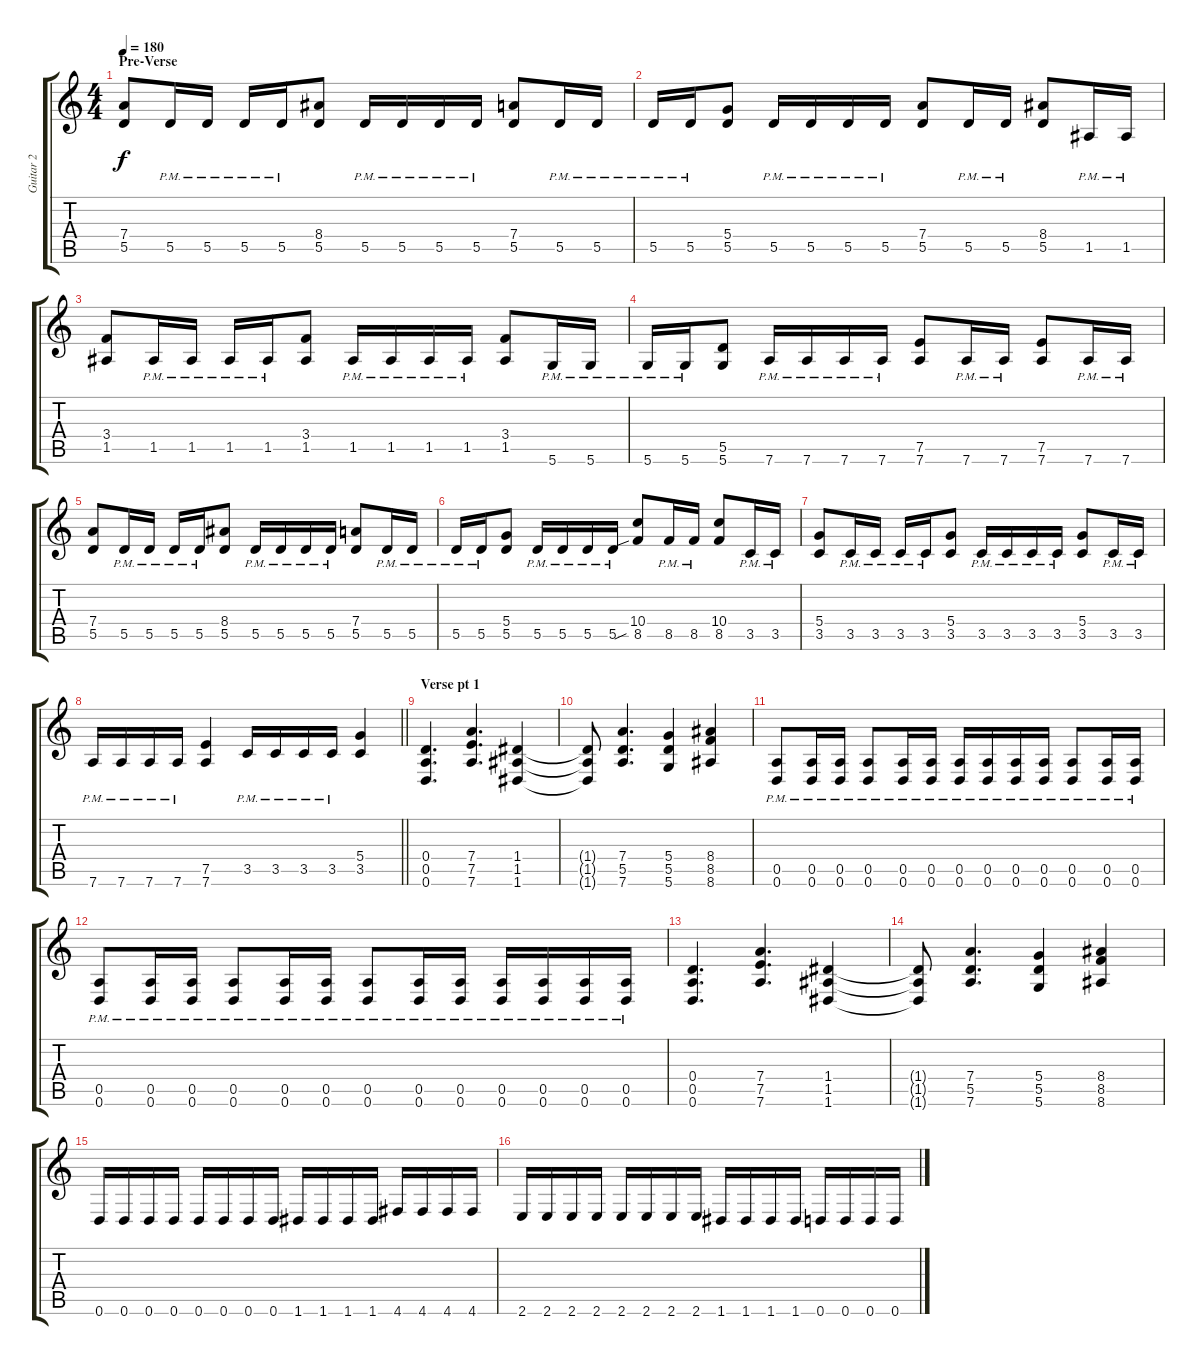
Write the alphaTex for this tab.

\track ("Guitar 2" "Guitar 2") {instrument overdrivenguitar}
\staff {score tabs}
\tuning (E4 B3 G3 D3 A2 D2) {hide}
\ts (4 4)
\section ("" "Pre-Verse")
\tempo 180
\clef g2
\ks c
(7.4 5.5).8{dy f} 5.5{pm}.16 5.5{pm}.16 5.5{pm}.16 5.5{pm}.16 (8.4 5.5).8 5.5{pm}.16 5.5{pm}.16 5.5{pm}.16 5.5{pm}.16 (7.4 5.5).8 5.5{pm}.16 5.5{pm}.16 |
5.5{pm}.16 5.5{pm}.16 (5.4 5.5).8 5.5{pm}.16 5.5{pm}.16 5.5{pm}.16 5.5{pm}.16 (7.4 5.5).8 5.5{pm}.16 5.5{pm}.16 (8.4 5.5).8 1.5{pm}.16 1.5{pm}.16 |
(3.4 1.5).8 1.5{pm}.16 1.5{pm}.16 1.5{pm}.16 1.5{pm}.16 (3.4 1.5).8 1.5{pm}.16 1.5{pm}.16 1.5{pm}.16 1.5{pm}.16 (3.4 1.5).8 5.6{pm}.16 5.6{pm}.16 |
5.6{pm}.16 5.6{pm}.16 (5.5 5.6).8 7.6{pm}.16 7.6{pm}.16 7.6{pm}.16 7.6{pm}.16 (7.5 7.6).8 7.6{pm}.16 7.6{pm}.16 (7.5 7.6).8 7.6{pm}.16 7.6{pm}.16 |
(7.4 5.5).8 5.5{pm}.16 5.5{pm}.16 5.5{pm}.16 5.5{pm}.16 (8.4 5.5).8 5.5{pm}.16 5.5{pm}.16 5.5{pm}.16 5.5{pm}.16 (7.4 5.5).8 5.5{pm}.16 5.5{pm}.16 |
5.5{pm}.16 5.5{pm}.16 (5.4 5.5).8 5.5{pm}.16 5.5{pm}.16 5.5{pm}.16 5.5{pm}.16 (10.4 8.5{sib}).8 8.5{pm}.16 8.5{pm}.16 (10.4 8.5).8 3.5{pm}.16 3.5{pm}.16 |
(5.4 3.5).8 3.5{pm}.16 3.5{pm}.16 3.5{pm}.16 3.5{pm}.16 (5.4 3.5).8 3.5{pm}.16 3.5{pm}.16 3.5{pm}.16 3.5{pm}.16 (5.4 3.5).8 3.5{pm}.16 3.5{pm}.16 |
\barLineRight lightlight
7.6{pm}.16 7.6{pm}.16 7.6{pm}.16 7.6{pm}.16 (7.5 7.6).4 3.5{pm}.16 3.5{pm}.16 3.5{pm}.16 3.5{pm}.16 (5.4 3.5).4 |
\section ("" "Verse pt 1")
(0.4 0.5 0.6).4{d} (7.4 7.5 7.6).4{d} (1.4 1.5 1.6).4 |
(1.4{t} 1.5{t} 1.6{t}).8 (7.4 5.5 7.6).4{d} (5.4 5.5 5.6).4 (8.4 8.5 8.6).4 |
(0.5{pm} 0.6{pm}).8 (0.5{pm} 0.6{pm}).16 (0.5{pm} 0.6{pm}).16 (0.5{pm} 0.6{pm}).8 (0.5{pm} 0.6{pm}).16 (0.5{pm} 0.6{pm}).16 (0.5{pm} 0.6{pm}).16 (0.5{pm} 0.6{pm}).16 (0.5{pm} 0.6{pm}).16 (0.5{pm} 0.6{pm}).16 (0.5{pm} 0.6{pm}).8 (0.5{pm} 0.6{pm}).16 (0.5{pm} 0.6{pm}).16 |
(0.5{pm} 0.6{pm}).8 (0.5{pm} 0.6{pm}).16 (0.5{pm} 0.6{pm}).16 (0.5{pm} 0.6{pm}).8 (0.5{pm} 0.6{pm}).16 (0.5{pm} 0.6{pm}).16 (0.5{pm} 0.6{pm}).8 (0.5{pm} 0.6{pm}).16 (0.5{pm} 0.6{pm}).16 (0.5{pm} 0.6{pm}).16 (0.5{pm} 0.6{pm}).16 (0.5{pm} 0.6{pm}).16 (0.5{pm} 0.6{pm}).16 |
(0.4 0.5 0.6).4{d} (7.4 7.5 7.6).4{d} (1.4 1.5 1.6).4 |
(1.4{t} 1.5{t} 1.6{t}).8 (7.4 5.5 7.6).4{d} (5.4 5.5 5.6).4 (8.4 8.5 8.6).4 |
0.6.16 0.6.16 0.6.16 0.6.16 0.6.16 0.6.16 0.6.16 0.6.16 1.6.16 1.6.16 1.6.16 1.6.16 4.6.16 4.6.16 4.6.16 4.6.16 |
2.6.16 2.6.16 2.6.16 2.6.16 2.6.16 2.6.16 2.6.16 2.6.16 1.6.16 1.6.16 1.6.16 1.6.16 0.6.16 0.6.16 0.6.16 0.6.16
